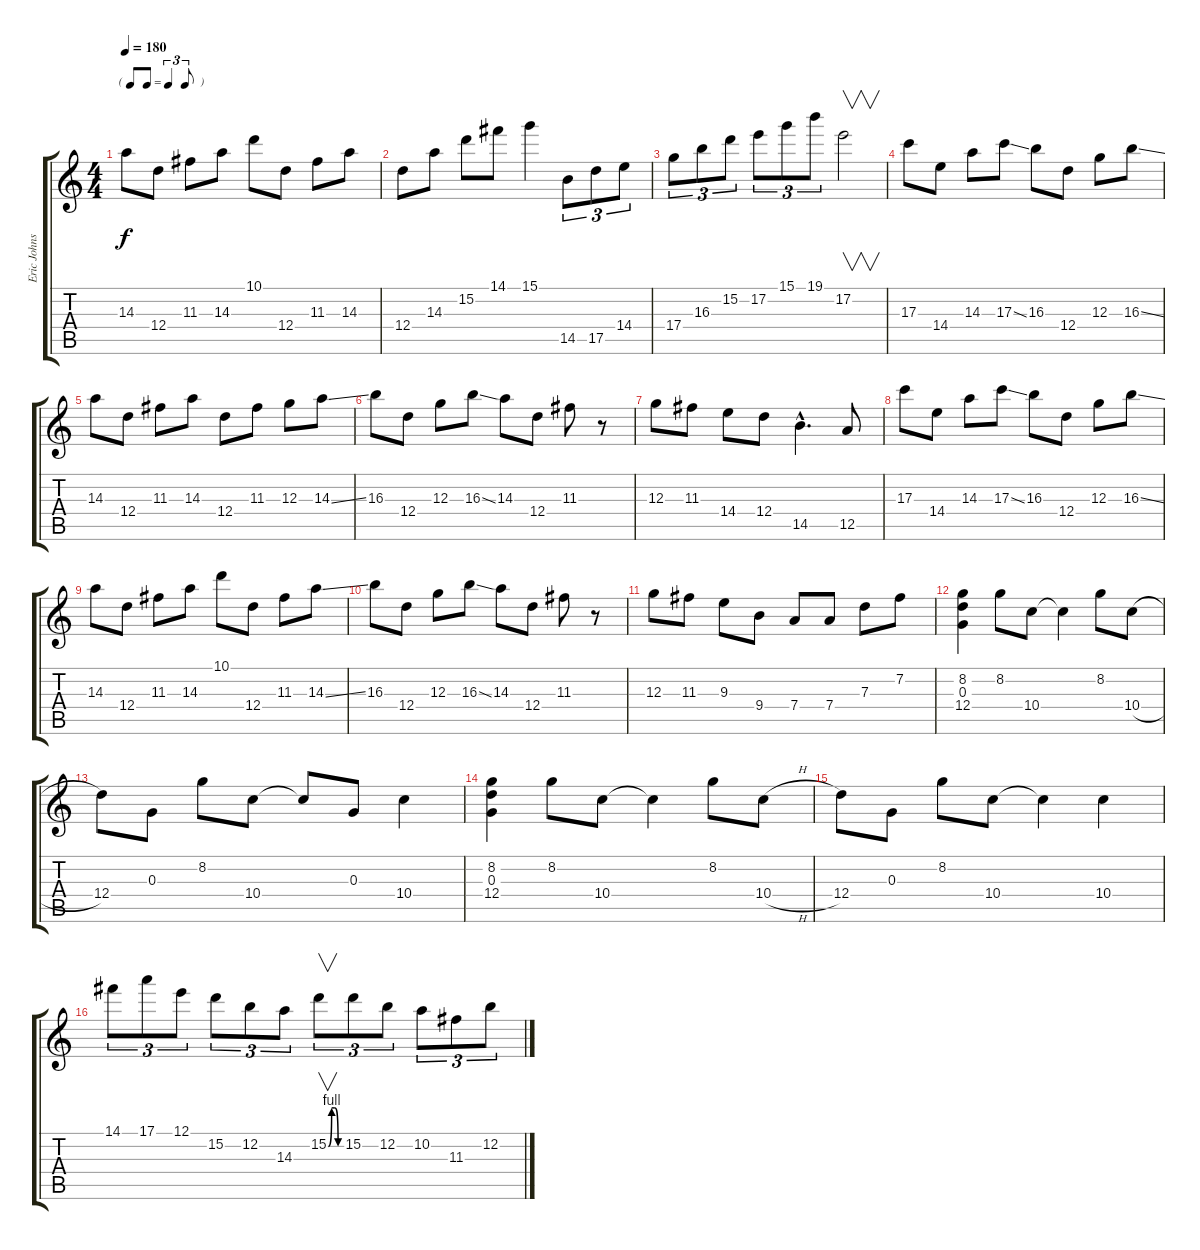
\track ("Eric Johnson" "Eric Johns") {instrument distortionguitar}
\staff {score tabs}
\tuning (E4 B3 G3 D3 A2 E2) {hide}
\ts (4 4)
\tf triplet8th
\tempo 180
\clef g2
\ks c
14.3.8{dy f} 12.4.8 11.3.8 14.3.8 10.1.8 12.4.8 11.3.8 14.3.8 |
12.4.8 14.3.8 15.2.8 14.1.8 15.1.4 14.5.8{tu (3 2)} 17.5.8{tu (3 2)} 14.4.8{tu (3 2)} |
17.4.8{tu (3 2)} 16.3.8{tu (3 2)} 15.2.8{tu (3 2)} 17.2.8{tu (3 2)} 15.1.8{tu (3 2)} 19.1.8{tu (3 2)} 17.2.2{v} |
17.3.8 14.4.8 14.3.8 17.3{ss}.8 16.3.8 12.4.8 12.3.8 16.3{ss}.8 |
14.3.8 12.4.8 11.3.8 14.3.8 12.4.8 11.3.8 12.3.8 14.3{ss}.8 |
16.3.8 12.4.8 12.3.8 16.3{ss}.8 14.3.8 12.4.8 11.3.8 r.8 |
12.3.8 11.3.8 14.4.8 12.4.8 14.5{hac}.4{d} 12.5.8 |
17.3.8 14.4.8 14.3.8 17.3{ss}.8 16.3.8 12.4.8 12.3.8 16.3{ss}.8 |
14.3.8 12.4.8 11.3.8 14.3.8 10.1.8 12.4.8 11.3.8 14.3{ss}.8 |
16.3.8 12.4.8 12.3.8 16.3{ss}.8 14.3.8 12.4.8 11.3.8 r.8 |
12.3.8 11.3.8 9.3.8 9.4.8 7.4.8 7.4.8 7.3.8 7.2.8 |
(8.2 0.3 12.4).4 8.2.8 10.4.8 10.4{t}.4 8.2.8 10.4{h}.8 |
12.4.8 0.3.8 8.2.8 10.4.8 10.4{t}.8 0.3.8 10.4.4 |
(8.2 0.3 12.4).4 8.2.8 10.4.8 10.4{t}.4 8.2.8 10.4{h}.8 |
12.4.8 0.3.8 8.2.8 10.4.8 10.4{t}.4 10.4.4 |
14.1.8{tu (3 2)} 17.1.8{tu (3 2)} 12.1.8{tu (3 2)} 15.2.8{tu (3 2)} 12.2.8{tu (3 2)} 14.3.8{tu (3 2)} 15.2{be (custom 0 0 15 4 30 4 45 0 60 0)}.8{v tu (3 2)} 15.2.8{tu (3 2)} 12.2.8{tu (3 2)} 10.2.8{tu (3 2)} 11.3.8{tu (3 2)} 12.2.8{tu (3 2)}
